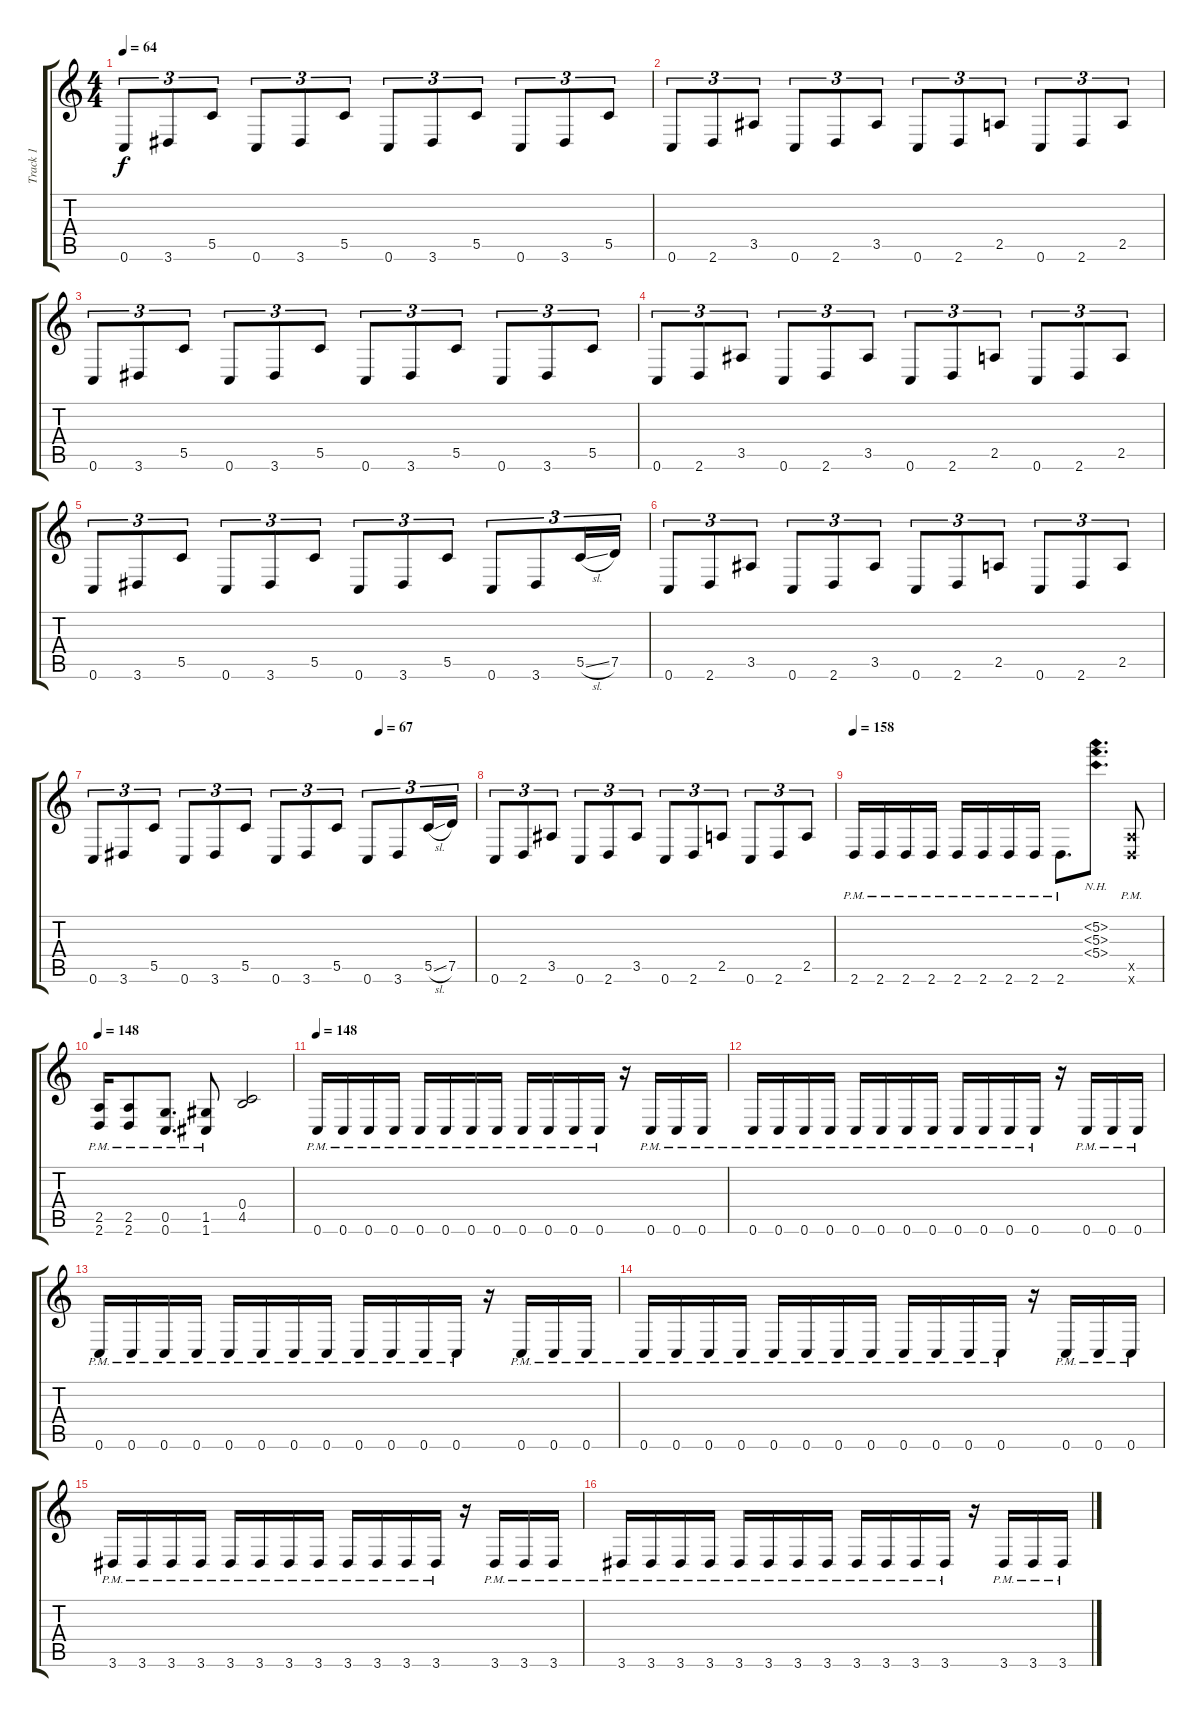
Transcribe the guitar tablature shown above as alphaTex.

\track ("Track 1" "Track 1") {instrument distortionguitar}
\staff {score tabs}
\tuning (D4 A3 F3 C3 G2 C2) {hide}
\ts (4 4)
\tempo 64
\clef g2
\ks c
0.6.8{tu (3 2) dy f} 3.6.8{tu (3 2)} 5.5.8{tu (3 2)} 0.6.8{tu (3 2)} 3.6.8{tu (3 2)} 5.5.8{tu (3 2)} 0.6.8{tu (3 2)} 3.6.8{tu (3 2)} 5.5.8{tu (3 2)} 0.6.8{tu (3 2)} 3.6.8{tu (3 2)} 5.5.8{tu (3 2)} |
0.6.8{tu (3 2)} 2.6.8{tu (3 2)} 3.5.8{tu (3 2)} 0.6.8{tu (3 2)} 2.6.8{tu (3 2)} 3.5.8{tu (3 2)} 0.6.8{tu (3 2)} 2.6.8{tu (3 2)} 2.5.8{tu (3 2)} 0.6.8{tu (3 2)} 2.6.8{tu (3 2)} 2.5.8{tu (3 2)} |
0.6.8{tu (3 2)} 3.6.8{tu (3 2)} 5.5.8{tu (3 2)} 0.6.8{tu (3 2)} 3.6.8{tu (3 2)} 5.5.8{tu (3 2)} 0.6.8{tu (3 2)} 3.6.8{tu (3 2)} 5.5.8{tu (3 2)} 0.6.8{tu (3 2)} 3.6.8{tu (3 2)} 5.5.8{tu (3 2)} |
0.6.8{tu (3 2)} 2.6.8{tu (3 2)} 3.5.8{tu (3 2)} 0.6.8{tu (3 2)} 2.6.8{tu (3 2)} 3.5.8{tu (3 2)} 0.6.8{tu (3 2)} 2.6.8{tu (3 2)} 2.5.8{tu (3 2)} 0.6.8{tu (3 2)} 2.6.8{tu (3 2)} 2.5.8{tu (3 2)} |
0.6.8{tu (3 2)} 3.6.8{tu (3 2)} 5.5.8{tu (3 2)} 0.6.8{tu (3 2)} 3.6.8{tu (3 2)} 5.5.8{tu (3 2)} 0.6.8{tu (3 2)} 3.6.8{tu (3 2)} 5.5.8{tu (3 2)} 0.6.8{tu (3 2)} 3.6.8{tu (3 2)} 5.5{sl}.16{tu (3 2)} 7.5.16{tu (3 2)} |
0.6.8{tu (3 2)} 2.6.8{tu (3 2)} 3.5.8{tu (3 2)} 0.6.8{tu (3 2)} 2.6.8{tu (3 2)} 3.5.8{tu (3 2)} 0.6.8{tu (3 2)} 2.6.8{tu (3 2)} 2.5.8{tu (3 2)} 0.6.8{tu (3 2)} 2.6.8{tu (3 2)} 2.5.8{tu (3 2)} |
\tempo (67 0.75)
0.6.8{tu (3 2)} 3.6.8{tu (3 2)} 5.5.8{tu (3 2)} 0.6.8{tu (3 2)} 3.6.8{tu (3 2)} 5.5.8{tu (3 2)} 0.6.8{tu (3 2)} 3.6.8{tu (3 2)} 5.5.8{tu (3 2)} 0.6.8{tu (3 2)} 3.6.8{tu (3 2)} 5.5{sl}.16{tu (3 2)} 7.5.16{tu (3 2)} |
0.6.8{tu (3 2)} 2.6.8{tu (3 2)} 3.5.8{tu (3 2)} 0.6.8{tu (3 2)} 2.6.8{tu (3 2)} 3.5.8{tu (3 2)} 0.6.8{tu (3 2)} 2.6.8{tu (3 2)} 2.5.8{tu (3 2)} 0.6.8{tu (3 2)} 2.6.8{tu (3 2)} 2.5.8{tu (3 2)} |
\tempo 158
2.6{pm}.16 2.6{pm}.16 2.6{pm}.16 2.6{pm}.16 2.6{pm}.16 2.6{pm}.16 2.6{pm}.16 2.6{pm}.16 2.6{pm}.8{d} (5.2{nh} 5.3{nh} 5.4{nh}).8{d} (2.5{pm x} 2.6{pm x}).8 |
\tempo 148
(2.5{pm} 2.6{pm}).16 (2.5{pm} 2.6{pm}).8 (0.5{pm} 0.6{pm}).8{d} (1.5{pm} 1.6{pm}).8 (0.4 4.5).2 |
\tempo 148
0.6{pm}.16 0.6{pm}.16 0.6{pm}.16 0.6{pm}.16 0.6{pm}.16 0.6{pm}.16 0.6{pm}.16 0.6{pm}.16 0.6{pm}.16 0.6{pm}.16 0.6{pm}.16 0.6{pm}.16 r.16 0.6{pm}.16 0.6{pm}.16 0.6{pm}.16 |
0.6{pm}.16 0.6{pm}.16 0.6{pm}.16 0.6{pm}.16 0.6{pm}.16 0.6{pm}.16 0.6{pm}.16 0.6{pm}.16 0.6{pm}.16 0.6{pm}.16 0.6{pm}.16 0.6{pm}.16 r.16 0.6{pm}.16 0.6{pm}.16 0.6{pm}.16 |
0.6{pm}.16 0.6{pm}.16 0.6{pm}.16 0.6{pm}.16 0.6{pm}.16 0.6{pm}.16 0.6{pm}.16 0.6{pm}.16 0.6{pm}.16 0.6{pm}.16 0.6{pm}.16 0.6{pm}.16 r.16 0.6{pm}.16 0.6{pm}.16 0.6{pm}.16 |
0.6{pm}.16 0.6{pm}.16 0.6{pm}.16 0.6{pm}.16 0.6{pm}.16 0.6{pm}.16 0.6{pm}.16 0.6{pm}.16 0.6{pm}.16 0.6{pm}.16 0.6{pm}.16 0.6{pm}.16 r.16 0.6{pm}.16 0.6{pm}.16 0.6{pm}.16 |
3.6{pm}.16 3.6{pm}.16 3.6{pm}.16 3.6{pm}.16 3.6{pm}.16 3.6{pm}.16 3.6{pm}.16 3.6{pm}.16 3.6{pm}.16 3.6{pm}.16 3.6{pm}.16 3.6{pm}.16 r.16 3.6{pm}.16 3.6{pm}.16 3.6{pm}.16 |
3.6{pm}.16 3.6{pm}.16 3.6{pm}.16 3.6{pm}.16 3.6{pm}.16 3.6{pm}.16 3.6{pm}.16 3.6{pm}.16 3.6{pm}.16 3.6{pm}.16 3.6{pm}.16 3.6{pm}.16 r.16 3.6{pm}.16 3.6{pm}.16 3.6{pm}.16
